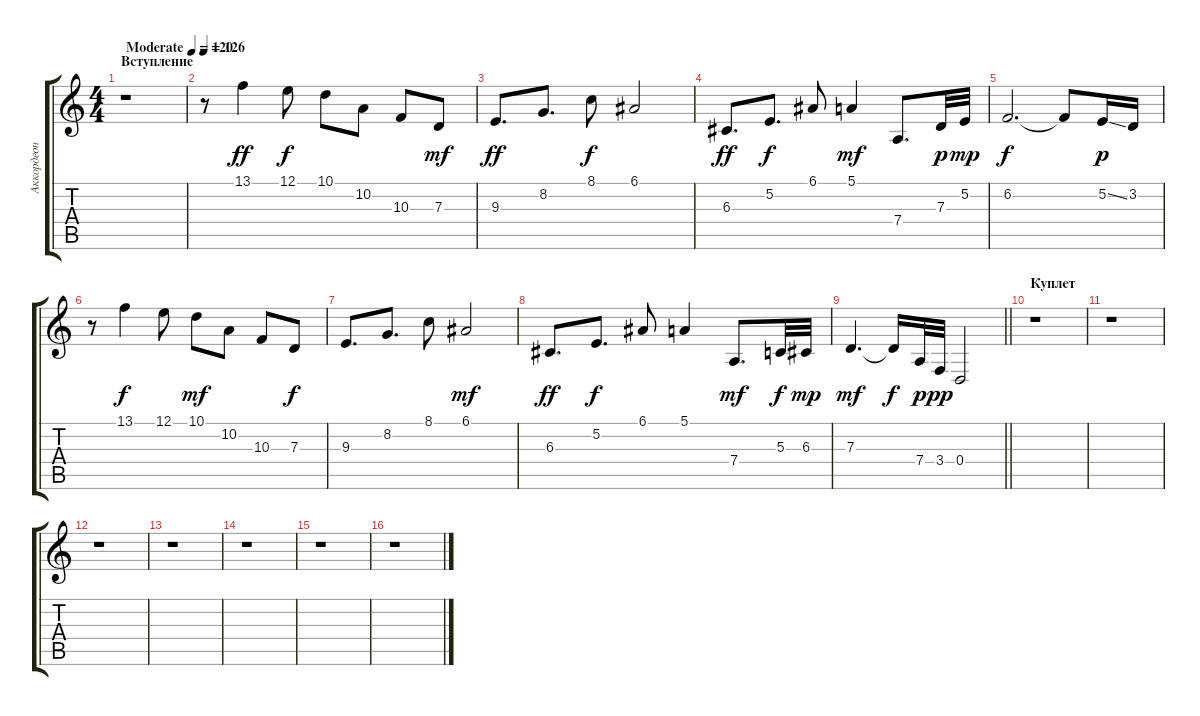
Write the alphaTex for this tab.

\track ("Аккордеон" "Аккордеон") {instrument accordion}
\staff {score tabs}
\tuning (E4 B3 G3 D3 A2 E2) {hide}
\ts (4 4)
\section ("" "Вступление")
\tempo (120 "Moderate")
\clef g2
\ks c
r.1{dy ff instrument accordion} |
\tempo 126
r.8 13.1.4 12.1.8{dy f} 10.1.8 10.2.8 10.3.8 7.3.8{dy mf} |
9.3.8{d dy ff} 8.2.8{d} 8.1.8{dy f} 6.1.2 |
6.3.8{d dy ff} 5.2.8{d dy f} 6.1.8 5.1.4{dy mf} 7.4.8{d} 7.3.32{dy p} 5.2.32{dy mp} |
6.2.2{d dy f} 6.2{t}.8 5.2{ss}.16{dy p} 3.2.16 |
r.8 13.1.4{dy f} 12.1.8 10.1.8{dy mf} 10.2.8 10.3.8 7.3.8{dy f} |
9.3.8{d} 8.2.8{d} 8.1.8 6.1.2{dy mf} |
6.3.8{d dy ff} 5.2.8{d dy f} 6.1.8 5.1.4 7.4.8{d dy mf} 5.3.32{dy f} 6.3.32{dy mp} |
\barLineRight lightlight
7.3.4{d dy mf} 7.3{t}.16{dy f} 7.4.32{dy p} 3.4.32{dy pp} 0.4.2 |
\section ("" "Куплет")
r.1 |
r.1 |
r.1 |
r.1 |
r.1 |
r.1 |
r.1
